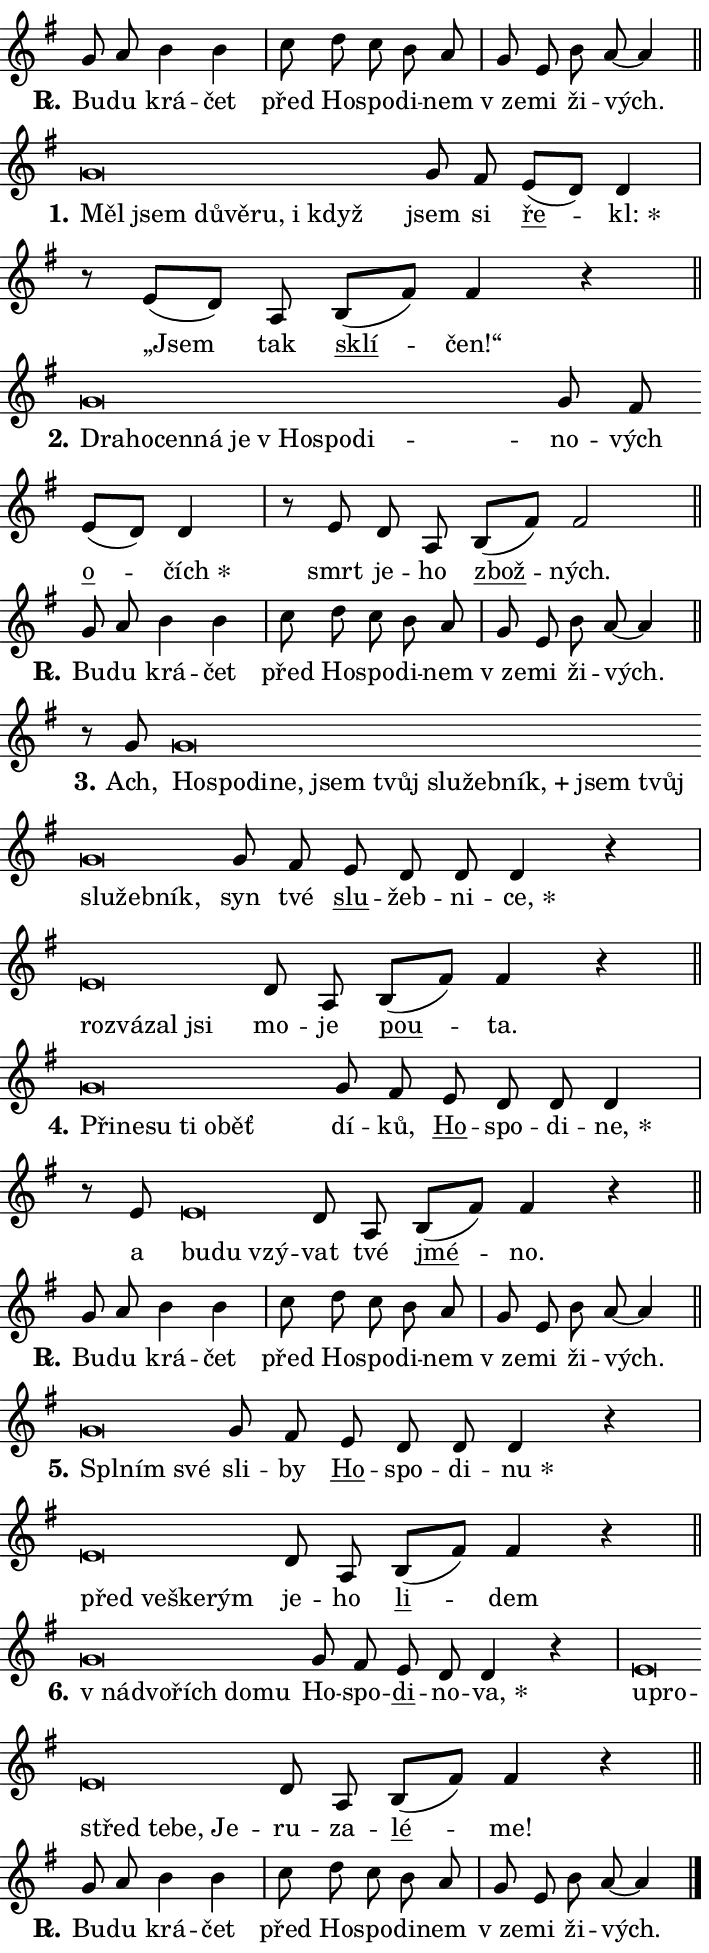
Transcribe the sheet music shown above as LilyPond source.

\version "2.24.0"
\header { tagline = "" }
\paper {
  indent = 0\cm
  top-margin = 0\cm
  right-margin = 0.13\cm % to fit lyric hyphens
  bottom-margin = 0\cm
  left-margin = 0\cm
  paper-width = 12\cm
  page-breaking = #ly:one-page-breaking
  system-system-spacing.basic-distance = #11
  score-system-spacing.basic-distance = #11
  ragged-last = ##f
}


%% Author: Thomas Morley
%% https://lists.gnu.org/archive/html/lilypond-user/2020-05/msg00002.html
#(define (line-position grob)
"Returns position of @var[grob} in current system:
   @code{'start}, if at first time-step
   @code{'end}, if at last time-step
   @code{'middle} otherwise
"
  (let* ((col (ly:item-get-column grob))
         (ln (ly:grob-object col 'left-neighbor))
         (rn (ly:grob-object col 'right-neighbor))
         (col-to-check-left (if (ly:grob? ln) ln col))
         (col-to-check-right (if (ly:grob? rn) rn col))
         (break-dir-left
           (and
             (ly:grob-property col-to-check-left 'non-musical #f)
             (ly:item-break-dir col-to-check-left)))
         (break-dir-right
           (and
             (ly:grob-property col-to-check-right 'non-musical #f)
             (ly:item-break-dir col-to-check-right))))
        (cond ((eqv? 1 break-dir-left) 'start)
              ((eqv? -1 break-dir-right) 'end)
              (else 'middle))))

#(define (tranparent-at-line-position vctor)
  (lambda (grob)
  "Relying on @code{line-position} select the relevant enry from @var{vctor}.
Used to determine transparency,"
    (case (line-position grob)
      ((end) (not (vector-ref vctor 0)))
      ((middle) (not (vector-ref vctor 1)))
      ((start) (not (vector-ref vctor 2))))))

noteHeadBreakVisibility =
#(define-music-function (break-visibility)(vector?)
"Makes @code{NoteHead}s transparent relying on @var{break-visibility}"
#{
  \override NoteHead.transparent =
    #(tranparent-at-line-position break-visibility)
#})

#(define delete-ledgers-for-transparent-note-heads
  (lambda (grob)
    "Reads whether a @code{NoteHead} is transparent.
If so this @code{NoteHead} is removed from @code{'note-heads} from
@var{grob}, which is supposed to be @code{LedgerLineSpanner}.
As a result ledgers are not printed for this @code{NoteHead}"
    (let* ((nhds-array (ly:grob-object grob 'note-heads))
           (nhds-list
             (if (ly:grob-array? nhds-array)
                 (ly:grob-array->list nhds-array)
                 '()))
           ;; Relies on the transparent-property being done before
           ;; Staff.LedgerLineSpanner.after-line-breaking is executed.
           ;; This is fragile ...
           (to-keep
             (remove
               (lambda (nhd)
                 (ly:grob-property nhd 'transparent #f))
               nhds-list)))
      ;; TODO find a better method to iterate over grob-arrays, similiar
      ;; to filter/remove etc for lists
      ;; For now rebuilt from scratch
      (set! (ly:grob-object grob 'note-heads)  '())
      (for-each
        (lambda (nhd)
          (ly:pointer-group-interface::add-grob grob 'note-heads nhd))
        to-keep))))

squashNotes = {
  \override NoteHead.X-extent = #'(-0.2 . 0.2)
  \override NoteHead.Y-extent = #'(-0.75 . 0)
  \override NoteHead.stencil =
    #(lambda (grob)
       (let ((pos (ly:grob-property grob 'staff-position)))
         (begin
           (if (< pos -7) (display "ERROR: Lower brevis then expected\n") (display ""))
           (if (<= pos -6) ly:text-interface::print ly:note-head::print))))
}
unSquashNotes = {
  \revert NoteHead.X-extent
  \revert NoteHead.Y-extent
  \revert NoteHead.stencil
}

hideNotes = \noteHeadBreakVisibility #begin-of-line-visible
unHideNotes = \noteHeadBreakVisibility #all-visible

% work-around for resetting accidentals
% https://lilypond.org/doc/v2.23/Documentation/notation/displaying-rhythms#unmetered-music
cadenzaMeasure = {
  \cadenzaOff
  \partial 1024 s1024
  \cadenzaOn
}

#(define-markup-command (accent layout props text) (markup?)
  "Underline accented syllable"
  (interpret-markup layout props
    #{\markup \override #'(offset . 4.3) \underline { #text }#}))

responsum = \markup \concat {
  "R" \hspace #-1.05 \path #0.1 #'((moveto 0 0.07) (lineto 0.9 0.8)) \hspace #0.05 "."
}

spaceSize = #0.6828661417322834 % exact space size for TeX Gyre Schola

\layout {
  \context {
    \Staff
    \remove "Time_signature_engraver"
    \override LedgerLineSpanner.after-line-breaking = #delete-ledgers-for-transparent-note-heads
  }
  \context {
    \Lyrics {
      \override LyricSpace.minimum-distance = \spaceSize
      \override LyricText.font-name = #"TeX Gyre Schola"
      \override LyricText.font-size = 1
      \override StanzaNumber.font-name = #"TeX Gyre Schola Bold"
      \override StanzaNumber.font-size = 1
    }
  }
  \context {
    \Score 
    \override NoteHead.text =
      #(lambda (grob) 
        (let ((pos (ly:grob-property grob 'staff-position)))
          #{\markup {
            \combine
              \halign #-0.55 \raise #(if (= pos -6) 0 0.5) \override #'(thickness . 2) \draw-line #'(3.2 . 0)
              \musicglyph "noteheads.sM1"
          }#}))
  }
}

% magnetic-lyrics.ily
%
%   written by
%     Jean Abou Samra <jean@abou-samra.fr>
%     Werner Lemberg <wl@gnu.org>
%
%   adapted by
%     Jiri Hon <jiri.hon@gmail.com>
%
% Version 2022-Apr-15

% https://www.mail-archive.com/lilypond-user@gnu.org/msg149350.html

#(define (Left_hyphen_pointer_engraver context)
   "Collect syllable-hyphen-syllable occurrences in lyrics and store
them in properties.  This engraver only looks to the left.  For
example, if the lyrics input is @code{foo -- bar}, it does the
following.

@itemize @bullet
@item
Set the @code{text} property of the @code{LyricHyphen} grob between
@q{foo} and @q{bar} to @code{foo}.

@item
Set the @code{left-hyphen} property of the @code{LyricText} grob with
text @q{foo} to the @code{LyricHyphen} grob between @q{foo} and
@q{bar}.
@end itemize

Use this auxiliary engraver in combination with the
@code{lyric-@/text::@/apply-@/magnetic-@/offset!} hook."
   (let ((hyphen #f)
         (text #f))
     (make-engraver
      (acknowledgers
       ((lyric-syllable-interface engraver grob source-engraver)
        (set! text grob)))
      (end-acknowledgers
       ((lyric-hyphen-interface engraver grob source-engraver)
        ;(when (not (grob::has-interface grob 'lyric-space-interface))
          (set! hyphen grob)));)
      ((stop-translation-timestep engraver)
       (when (and text hyphen)
         (ly:grob-set-object! text 'left-hyphen hyphen))
       (set! text #f)
       (set! hyphen #f)))))

#(define (lyric-text::apply-magnetic-offset! grob)
   "If the space between two syllables is less than the value in
property @code{LyricText@/.details@/.squash-threshold}, move the right
syllable to the left so that it gets concatenated with the left
syllable.

Use this function as a hook for
@code{LyricText@/.after-@/line-@/breaking} if the
@code{Left_@/hyphen_@/pointer_@/engraver} is active."
   (let ((hyphen (ly:grob-object grob 'left-hyphen #f)))
     (when hyphen
       (let ((left-text (ly:spanner-bound hyphen LEFT)))
         (when (grob::has-interface left-text 'lyric-syllable-interface)
           (let* ((common (ly:grob-common-refpoint grob left-text X))
                  (this-x-ext (ly:grob-extent grob common X))
                  (left-x-ext
                   (begin
                     ;; Trigger magnetism for left-text.
                     (ly:grob-property left-text 'after-line-breaking)
                     (ly:grob-extent left-text common X)))
                  ;; `delta` is the gap width between two syllables.
                  (delta (- (interval-start this-x-ext)
                            (interval-end left-x-ext)))
                  (details (ly:grob-property grob 'details))
                  (threshold (assoc-get 'squash-threshold details 0.2)))
             (when (< delta threshold)
               (let* (;; We have to manipulate the input text so that
                      ;; ligatures crossing syllable boundaries are not
                      ;; disabled.  For languages based on the Latin
                      ;; script this is essentially a beautification.
                      ;; However, for non-Western scripts it can be a
                      ;; necessity.
                      (lt (ly:grob-property left-text 'text))
                      (rt (ly:grob-property grob 'text))
                      (is-space (grob::has-interface hyphen 'lyric-space-interface))
                      (space (if is-space " " ""))
                      (extra-delta (if is-space spaceSize 0))
                      ;; Append new syllable.
                      (ltrt-space (if (and (string? lt) (string? rt))
                                (string-append lt space rt)
                                (make-concat-markup (list lt space rt))))
                      ;; Right-align `ltrt` to the right side.
                      (ltrt-space-markup (grob-interpret-markup
                               grob
                               (make-translate-markup
                                (cons (interval-length this-x-ext) 0)
                                (make-right-align-markup ltrt-space)))))
                 (begin
                   ;; Don't print `left-text`.
                   (ly:grob-set-property! left-text 'stencil #f)
                   ;; Set text and stencil (which holds all collected
                   ;; syllables so far) and shift it to the left.
                   (ly:grob-set-property! grob 'text ltrt-space)
                   (ly:grob-set-property! grob 'stencil ltrt-space-markup)
                   (ly:grob-translate-axis! grob (- (- delta extra-delta)) X))))))))))


#(define (lyric-hyphen::displace-bounds-first grob)
   ;; Make very sure this callback isn't triggered too early.
   (let ((left (ly:spanner-bound grob LEFT))
         (right (ly:spanner-bound grob RIGHT)))
     (ly:grob-property left 'after-line-breaking)
     (ly:grob-property right 'after-line-breaking)
     (ly:lyric-hyphen::print grob)))

squashThreshold = #0.4

\layout {
  \context {
    \Lyrics
    \consists #Left_hyphen_pointer_engraver
    \override LyricText.after-line-breaking =
      #lyric-text::apply-magnetic-offset!
    \override LyricHyphen.stencil = #lyric-hyphen::displace-bounds-first
    \override LyricText.details.squash-threshold = \squashThreshold
    \override LyricHyphen.minimum-distance = 0
    \override LyricHyphen.minimum-length = \squashThreshold
  }
}

squashText = \override LyricText.details.squash-threshold = 9999
unSquashText = \override LyricText.details.squash-threshold = \squashThreshold

leftText = \override LyricText.self-alignment-X = #LEFT
unLeftText = \revert LyricText.self-alignment-X

starOffset = #(lambda (grob) 
                (let ((x_offset (ly:self-alignment-interface::aligned-on-x-parent grob)))
                  (if (= x_offset 0) 0 (+ x_offset 1.2))))

star = #(define-music-function (syllable)(string?)
"Append star separator at the end of a syllable"
#{
  \once \override LyricText.X-offset = #starOffset
  \lyricmode { \markup {
    #syllable
    \override #'((font-name . "TeX Gyre Schola Bold")) \hspace #0.2 \lower #0.65 \larger "*"
  } }
#})

starAccent = #(define-music-function (syllable)(string?)
"Append star separator at the end of a syllable and make accent"
#{
  \once \override LyricText.X-offset = #starOffset
  \lyricmode { \markup {
    \accent #syllable
    \override #'((font-name . "TeX Gyre Schola Bold")) \hspace #0.2 \lower #0.65 \larger "*"
  } }
#})

breath = #(define-music-function (syllable)(string?)
"Append breathing indicator at the end of a syllable"
#{
  \lyricmode { \markup { #syllable "+" } }
#})

optionalBreath = #(define-music-function (syllable)(string?)
"Append optional breathing indicator at the end of a syllable"
#{
  \lyricmode { \markup { #syllable "(+)" } }
#})


\score {
    <<
        \new Voice = "melody" { \cadenzaOn \key g \major \relative { g'8 a b4 b \cadenzaMeasure \bar "|" c8 d c b a \cadenzaMeasure \bar "|" g e b' a~ a4 \cadenzaMeasure \bar "||" \break } }
        \new Lyrics \lyricsto "melody" { \lyricmode { \set stanza = \responsum
Bu -- du krá -- čet před Ho -- spo -- di -- nem "v ze" -- mi ži -- vých. } }
    >>
    \layout {}
}

\score {
    <<
        \new Voice = "melody" { \cadenzaOn \key g \major \relative { \squashNotes g'\breve*1/16 \hideNotes \breve*1/16 \bar "" \breve*1/16 \bar "" \breve*1/16 \bar "" \breve*1/16 \bar "" \breve*1/16 \breve*1/16 \bar "" \unHideNotes \unSquashNotes g8 fis \bar "" e[( d)] d4 \cadenzaMeasure \bar "|" r8 e8[( d8)] a \bar "" b[( fis')] fis4 r \cadenzaMeasure \bar "||" \break } }
        \new Lyrics \lyricsto "melody" { \lyricmode { \set stanza = "1."
\leftText Měl \squashText jsem dů -- vě -- ru, i když \unLeftText \unSquashText jsem si \markup \accent ře -- \star kl: „Jsem tak \markup \accent sklí -- čen!“ } }
    >>
    \layout {}
}

\score {
    <<
        \new Voice = "melody" { \cadenzaOn \key g \major \relative { \squashNotes g'\breve*1/16 \hideNotes \breve*1/16 \bar "" \breve*1/16 \bar "" \breve*1/16 \bar "" \breve*1/16 \bar "" \breve*1/16 \bar "" \breve*1/16 \breve*1/16 \bar "" \unHideNotes \unSquashNotes g8 fis \bar "" e[( d)] d4 \cadenzaMeasure \bar "|" r8 e8 d8 a \bar "" b[( fis')] fis2 \cadenzaMeasure \bar "||" \break } }
        \new Lyrics \lyricsto "melody" { \lyricmode { \set stanza = "2."
\leftText Dra -- \squashText ho -- cen -- ná je "v Ho" -- spo -- di -- \unLeftText \unSquashText no -- vých \markup \accent o -- \star čích smrt je -- ho \markup \accent zbož -- ných. } }
    >>
    \layout {}
}

\score {
    <<
        \new Voice = "melody" { \cadenzaOn \key g \major \relative { g'8 a b4 b \cadenzaMeasure \bar "|" c8 d c b a \cadenzaMeasure \bar "|" g e b' a~ a4 \cadenzaMeasure \bar "||" \break } }
        \new Lyrics \lyricsto "melody" { \lyricmode { \set stanza = \responsum
Bu -- du krá -- čet před Ho -- spo -- di -- nem "v ze" -- mi ži -- vých. } }
    >>
    \layout {}
}

\score {
    <<
        \new Voice = "melody" { \cadenzaOn \key g \major \relative { r8 g' \squashNotes g\breve*1/16 \hideNotes \breve*1/16 \bar "" \breve*1/16 \bar "" \breve*1/16 \bar "" \breve*1/16 \bar "" \breve*1/16 \bar "" \breve*1/16 \bar "" \breve*1/16 \bar "" \breve*1/16 \bar "" \breve*1/16 \bar "" \breve*1/16 \bar "" \breve*1/16 \bar "" \breve*1/16 \breve*1/16 \bar "" \unHideNotes \unSquashNotes g8 fis \bar "" e d d d4 r \cadenzaMeasure \bar "|" \squashNotes e\breve*1/16 \hideNotes \breve*1/16 \bar "" \breve*1/16 \breve*1/16 \bar "" \unHideNotes \unSquashNotes d8 a \bar "" b[( fis')] fis4 r \cadenzaMeasure \bar "||" \break } }
        \new Lyrics \lyricsto "melody" { \lyricmode { \set stanza = "3."
Ach, \leftText Ho -- \squashText spo -- di -- ne, jsem tvůj slu -- žeb -- \breath "ník," jsem tvůj slu -- žeb -- ník, \unLeftText \unSquashText syn tvé \markup \accent slu -- žeb -- ni -- \star ce, \leftText roz -- \squashText vá -- zal jsi \unLeftText \unSquashText mo -- je \markup \accent pou -- ta. } }
    >>
    \layout {}
}

\score {
    <<
        \new Voice = "melody" { \cadenzaOn \key g \major \relative { \squashNotes g'\breve*1/16 \hideNotes \breve*1/16 \bar "" \breve*1/16 \bar "" \breve*1/16 \bar "" \breve*1/16 \breve*1/16 \bar "" \unHideNotes \unSquashNotes g8 fis \bar "" e d d d4 \cadenzaMeasure \bar "|" r8 e \squashNotes e\breve*1/16 \hideNotes \breve*1/16 \breve*1/16 \bar "" \unHideNotes \unSquashNotes d8 a \bar "" b[( fis')] fis4 r \cadenzaMeasure \bar "||" \break } }
        \new Lyrics \lyricsto "melody" { \lyricmode { \set stanza = "4."
\leftText Při -- \squashText ne -- su ti o -- běť \unLeftText \unSquashText dí -- ků, \markup \accent Ho -- spo -- di -- \star ne, a \leftText bu -- \squashText du vzý -- \unLeftText \unSquashText vat tvé \markup \accent jmé -- no. } }
    >>
    \layout {}
}

\score {
    <<
        \new Voice = "melody" { \cadenzaOn \key g \major \relative { g'8 a b4 b \cadenzaMeasure \bar "|" c8 d c b a \cadenzaMeasure \bar "|" g e b' a~ a4 \cadenzaMeasure \bar "||" \break } }
        \new Lyrics \lyricsto "melody" { \lyricmode { \set stanza = \responsum
Bu -- du krá -- čet před Ho -- spo -- di -- nem "v ze" -- mi ži -- vých. } }
    >>
    \layout {}
}

\score {
    <<
        \new Voice = "melody" { \cadenzaOn \key g \major \relative { \squashNotes g'\breve*1/16 \hideNotes \breve*1/16 \breve*1/16 \bar "" \unHideNotes \unSquashNotes g8 fis \bar "" e d d d4 r \cadenzaMeasure \bar "|" \squashNotes e\breve*1/16 \hideNotes \breve*1/16 \bar "" \breve*1/16 \breve*1/16 \bar "" \unHideNotes \unSquashNotes d8 a \bar "" b[( fis')] fis4 r \cadenzaMeasure \bar "||" \break } }
        \new Lyrics \lyricsto "melody" { \lyricmode { \set stanza = "5."
\leftText Spl -- \squashText ním své \unLeftText \unSquashText sli -- by \markup \accent Ho -- spo -- di -- \star nu \leftText před \squashText ve -- ške -- rým \unLeftText \unSquashText je -- ho \markup \accent li -- dem } }
    >>
    \layout {}
}

\score {
    <<
        \new Voice = "melody" { \cadenzaOn \key g \major \relative { \squashNotes g'\breve*1/16 \hideNotes \breve*1/16 \bar "" \breve*1/16 \bar "" \breve*1/16 \breve*1/16 \bar "" \unHideNotes \unSquashNotes g8 fis \bar "" e d d4 r \cadenzaMeasure \bar "|" \squashNotes e\breve*1/16 \hideNotes \breve*1/16 \bar "" \breve*1/16 \bar "" \breve*1/16 \bar "" \breve*1/16 \breve*1/16 \bar "" \unHideNotes \unSquashNotes d8 a \bar "" b[( fis')] fis4 r \cadenzaMeasure \bar "||" \break } }
        \new Lyrics \lyricsto "melody" { \lyricmode { \set stanza = "6."
\leftText "v ná" -- \squashText dvo -- řích do -- mu \unLeftText \unSquashText Ho -- spo -- \markup \accent di -- no -- \star va, \leftText u -- \squashText pro -- střed te -- be, Je -- \unLeftText \unSquashText ru -- za -- \markup \accent lé -- me! } }
    >>
    \layout {}
}

\score {
    <<
        \new Voice = "melody" { \cadenzaOn \key g \major \relative { g'8 a b4 b \cadenzaMeasure \bar "|" c8 d c b a \cadenzaMeasure \bar "|" g e b' a~ a4 \cadenzaMeasure \bar "||" \break } \bar "|." }
        \new Lyrics \lyricsto "melody" { \lyricmode { \set stanza = \responsum
Bu -- du krá -- čet před Ho -- spo -- di -- nem "v ze" -- mi ži -- vých. } }
    >>
    \layout {}
}
